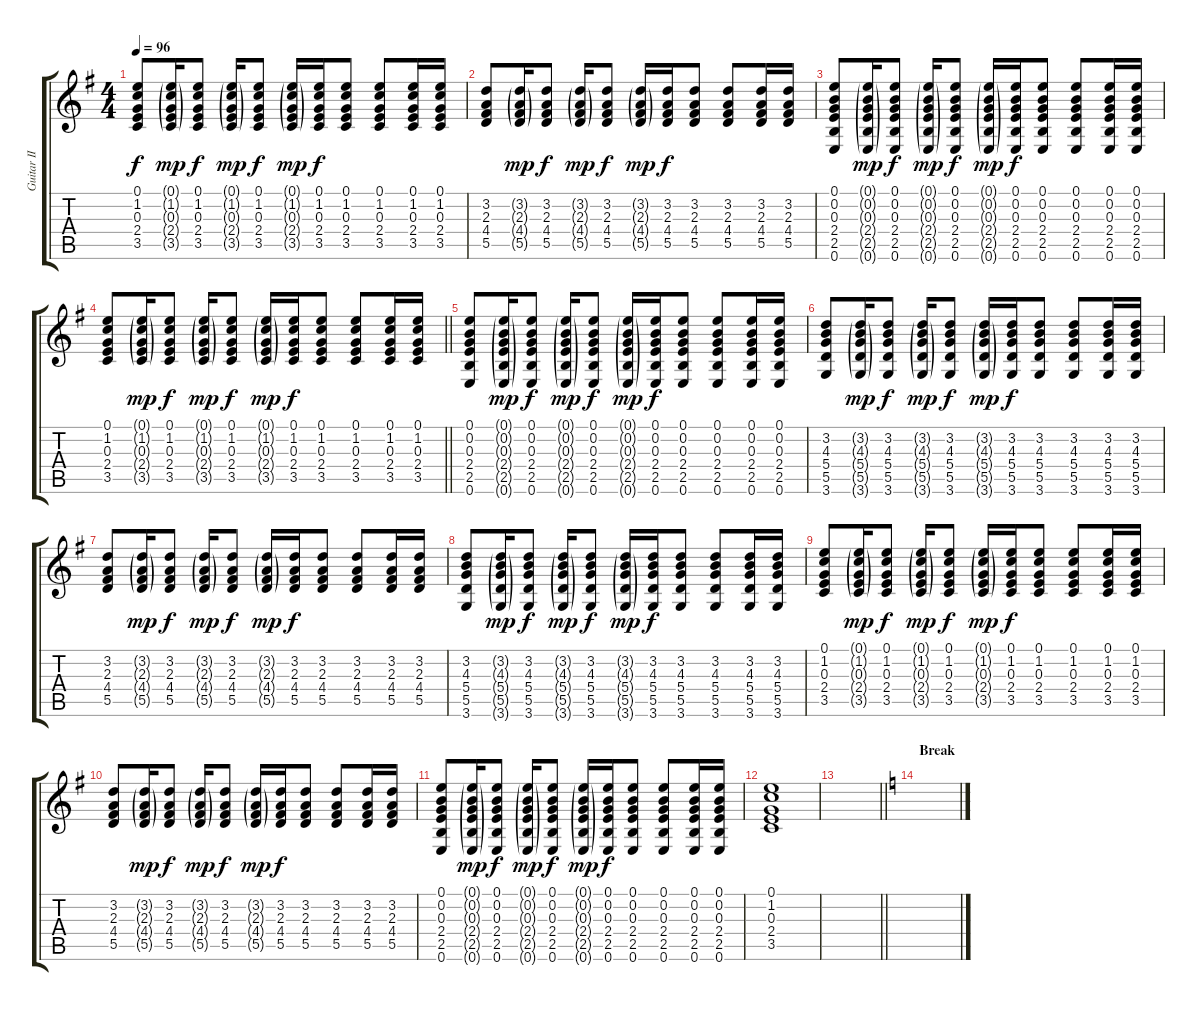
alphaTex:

\track ("Guitar II" "Guitar II") {instrument acousticguitarsteel}
\staff {score tabs}
\tuning (E4 B3 G3 D3 A2 E2) {hide}
\ts (4 4)
\tempo 96
\clef g2
\ks g
(0.1 1.2 0.3 2.4 3.5).8{dy f} (0.1{g} 1.2{g} 0.3{g} 2.4{g} 3.5{g}).16{dy mp} (0.1 1.2 0.3 2.4 3.5).8{dy f} (0.1{g} 1.2{g} 0.3{g} 2.4{g} 3.5{g}).16{dy mp} (0.1 1.2 0.3 2.4 3.5).8{dy f} (0.1{g} 1.2{g} 0.3{g} 2.4{g} 3.5{g}).16{dy mp} (0.1 1.2 0.3 2.4 3.5).16{dy f} (0.1 1.2 0.3 2.4 3.5).8 (0.1 1.2 0.3 2.4 3.5).8 (0.1 1.2 0.3 2.4 3.5).16 (0.1 1.2 0.3 2.4 3.5).16 |
(3.2 2.3 4.4 5.5).8 (3.2{g} 2.3{g} 4.4{g} 5.5{g}).16{dy mp} (3.2 2.3 4.4 5.5).8{dy f} (3.2{g} 2.3{g} 4.4{g} 5.5{g}).16{dy mp} (3.2 2.3 4.4 5.5).8{dy f} (3.2{g} 2.3{g} 4.4{g} 5.5{g}).16{dy mp} (3.2 2.3 4.4 5.5).16{dy f} (3.2 2.3 4.4 5.5).8 (3.2 2.3 4.4 5.5).8 (3.2 2.3 4.4 5.5).16 (3.2 2.3 4.4 5.5).16 |
(0.1 0.2 0.3 2.4 2.5 0.6).8 (0.1{g} 0.2{g} 0.3{g} 2.4{g} 2.5{g} 0.6{g}).16{dy mp} (0.1 0.2 0.3 2.4 2.5 0.6).8{dy f} (0.1{g} 0.2{g} 0.3{g} 2.4{g} 2.5{g} 0.6{g}).16{dy mp} (0.1 0.2 0.3 2.4 2.5 0.6).8{dy f} (0.1{g} 0.2{g} 0.3{g} 2.4{g} 2.5{g} 0.6{g}).16{dy mp} (0.1 0.2 0.3 2.4 2.5 0.6).16{dy f} (0.1 0.2 0.3 2.4 2.5 0.6).8 (0.1 0.2 0.3 2.4 2.5 0.6).8 (0.1 0.2 0.3 2.4 2.5 0.6).16 (0.1 0.2 0.3 2.4 2.5 0.6).16 |
\barLineRight lightlight
(0.1 1.2 0.3 2.4 3.5).8 (0.1{g} 1.2{g} 0.3{g} 2.4{g} 3.5{g}).16{dy mp} (0.1 1.2 0.3 2.4 3.5).8{dy f} (0.1{g} 1.2{g} 0.3{g} 2.4{g} 3.5{g}).16{dy mp} (0.1 1.2 0.3 2.4 3.5).8{dy f} (0.1{g} 1.2{g} 0.3{g} 2.4{g} 3.5{g}).16{dy mp} (0.1 1.2 0.3 2.4 3.5).16{dy f} (0.1 1.2 0.3 2.4 3.5).8 (0.1 1.2 0.3 2.4 3.5).8 (0.1 1.2 0.3 2.4 3.5).16 (0.1 1.2 0.3 2.4 3.5).16 |
\section ("" "")
(0.1 0.2 0.3 2.4 2.5 0.6).8 (0.1{g} 0.2{g} 0.3{g} 2.4{g} 2.5{g} 0.6{g}).16{dy mp} (0.1 0.2 0.3 2.4 2.5 0.6).8{dy f} (0.1{g} 0.2{g} 0.3{g} 2.4{g} 2.5{g} 0.6{g}).16{dy mp} (0.1 0.2 0.3 2.4 2.5 0.6).8{dy f} (0.1{g} 0.2{g} 0.3{g} 2.4{g} 2.5{g} 0.6{g}).16{dy mp} (0.1 0.2 0.3 2.4 2.5 0.6).16{dy f} (0.1 0.2 0.3 2.4 2.5 0.6).8 (0.1 0.2 0.3 2.4 2.5 0.6).8 (0.1 0.2 0.3 2.4 2.5 0.6).16 (0.1 0.2 0.3 2.4 2.5 0.6).16 |
(3.2 4.3 5.4 5.5 3.6).8 (3.2{g} 4.3{g} 5.4{g} 5.5{g} 3.6{g}).16{dy mp} (3.2 4.3 5.4 5.5 3.6).8{dy f} (3.2{g} 4.3{g} 5.4{g} 5.5{g} 3.6{g}).16{dy mp} (3.2 4.3 5.4 5.5 3.6).8{dy f} (3.2{g} 4.3{g} 5.4{g} 5.5{g} 3.6{g}).16{dy mp} (3.2 4.3 5.4 5.5 3.6).16{dy f} (3.2 4.3 5.4 5.5 3.6).8 (3.2 4.3 5.4 5.5 3.6).8 (3.2 4.3 5.4 5.5 3.6).16 (3.2 4.3 5.4 5.5 3.6).16 |
(3.2 2.3 4.4 5.5).8 (3.2{g} 2.3{g} 4.4{g} 5.5{g}).16{dy mp} (3.2 2.3 4.4 5.5).8{dy f} (3.2{g} 2.3{g} 4.4{g} 5.5{g}).16{dy mp} (3.2 2.3 4.4 5.5).8{dy f} (3.2{g} 2.3{g} 4.4{g} 5.5{g}).16{dy mp} (3.2 2.3 4.4 5.5).16{dy f} (3.2 2.3 4.4 5.5).8 (3.2 2.3 4.4 5.5).8 (3.2 2.3 4.4 5.5).16 (3.2 2.3 4.4 5.5).16 |
(3.2 4.3 5.4 5.5 3.6).8 (3.2{g} 4.3{g} 5.4{g} 5.5{g} 3.6{g}).16{dy mp} (3.2 4.3 5.4 5.5 3.6).8{dy f} (3.2{g} 4.3{g} 5.4{g} 5.5{g} 3.6{g}).16{dy mp} (3.2 4.3 5.4 5.5 3.6).8{dy f} (3.2{g} 4.3{g} 5.4{g} 5.5{g} 3.6{g}).16{dy mp} (3.2 4.3 5.4 5.5 3.6).16{dy f} (3.2 4.3 5.4 5.5 3.6).8 (3.2 4.3 5.4 5.5 3.6).8 (3.2 4.3 5.4 5.5 3.6).16 (3.2 4.3 5.4 5.5 3.6).16 |
(0.1 1.2 0.3 2.4 3.5).8 (0.1{g} 1.2{g} 0.3{g} 2.4{g} 3.5{g}).16{dy mp} (0.1 1.2 0.3 2.4 3.5).8{dy f} (0.1{g} 1.2{g} 0.3{g} 2.4{g} 3.5{g}).16{dy mp} (0.1 1.2 0.3 2.4 3.5).8{dy f} (0.1{g} 1.2{g} 0.3{g} 2.4{g} 3.5{g}).16{dy mp} (0.1 1.2 0.3 2.4 3.5).16{dy f} (0.1 1.2 0.3 2.4 3.5).8 (0.1 1.2 0.3 2.4 3.5).8 (0.1 1.2 0.3 2.4 3.5).16 (0.1 1.2 0.3 2.4 3.5).16 |
(3.2 2.3 4.4 5.5).8 (3.2{g} 2.3{g} 4.4{g} 5.5{g}).16{dy mp} (3.2 2.3 4.4 5.5).8{dy f} (3.2{g} 2.3{g} 4.4{g} 5.5{g}).16{dy mp} (3.2 2.3 4.4 5.5).8{dy f} (3.2{g} 2.3{g} 4.4{g} 5.5{g}).16{dy mp} (3.2 2.3 4.4 5.5).16{dy f} (3.2 2.3 4.4 5.5).8 (3.2 2.3 4.4 5.5).8 (3.2 2.3 4.4 5.5).16 (3.2 2.3 4.4 5.5).16 |
(0.1 0.2 0.3 2.4 2.5 0.6).8 (0.1{g} 0.2{g} 0.3{g} 2.4{g} 2.5{g} 0.6{g}).16{dy mp} (0.1 0.2 0.3 2.4 2.5 0.6).8{dy f} (0.1{g} 0.2{g} 0.3{g} 2.4{g} 2.5{g} 0.6{g}).16{dy mp} (0.1 0.2 0.3 2.4 2.5 0.6).8{dy f} (0.1{g} 0.2{g} 0.3{g} 2.4{g} 2.5{g} 0.6{g}).16{dy mp} (0.1 0.2 0.3 2.4 2.5 0.6).16{dy f} (0.1 0.2 0.3 2.4 2.5 0.6).8 (0.1 0.2 0.3 2.4 2.5 0.6).8 (0.1 0.2 0.3 2.4 2.5 0.6).16 (0.1 0.2 0.3 2.4 2.5 0.6).16 |
(0.1 1.2 0.3 2.4 3.5).1 |
\barLineRight lightlight
|
\section ("" "Break")
\ks c
